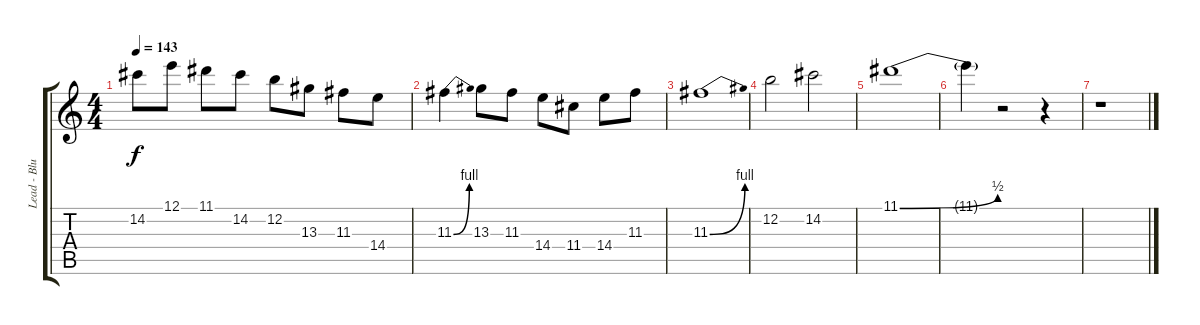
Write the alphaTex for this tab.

\track ("Lead - Blush" "Lead - Blu") {instrument overdrivenguitar}
\staff {score tabs}
\tuning (E4 B3 G3 D3 A2 E2) {hide}
\ts (4 4)
\tempo 143
\clef g2
\ks c
14.2.8{dy f} 12.1.8 11.1.8 14.2.8 12.2.8 13.3.8 11.3.8 14.4.8 |
11.3{be (bend 0 0 60 4)}.4 13.3.8 11.3.8 14.4.8 11.4.8 14.4.8 11.3.8 |
11.3{be (bend 0 0 60 4)}.1 |
12.2.2 14.2.2 |
11.1{be (bend 0 0 60 2)}.1 |
11.1{t}.4 r.2 r.4 |
r.1
